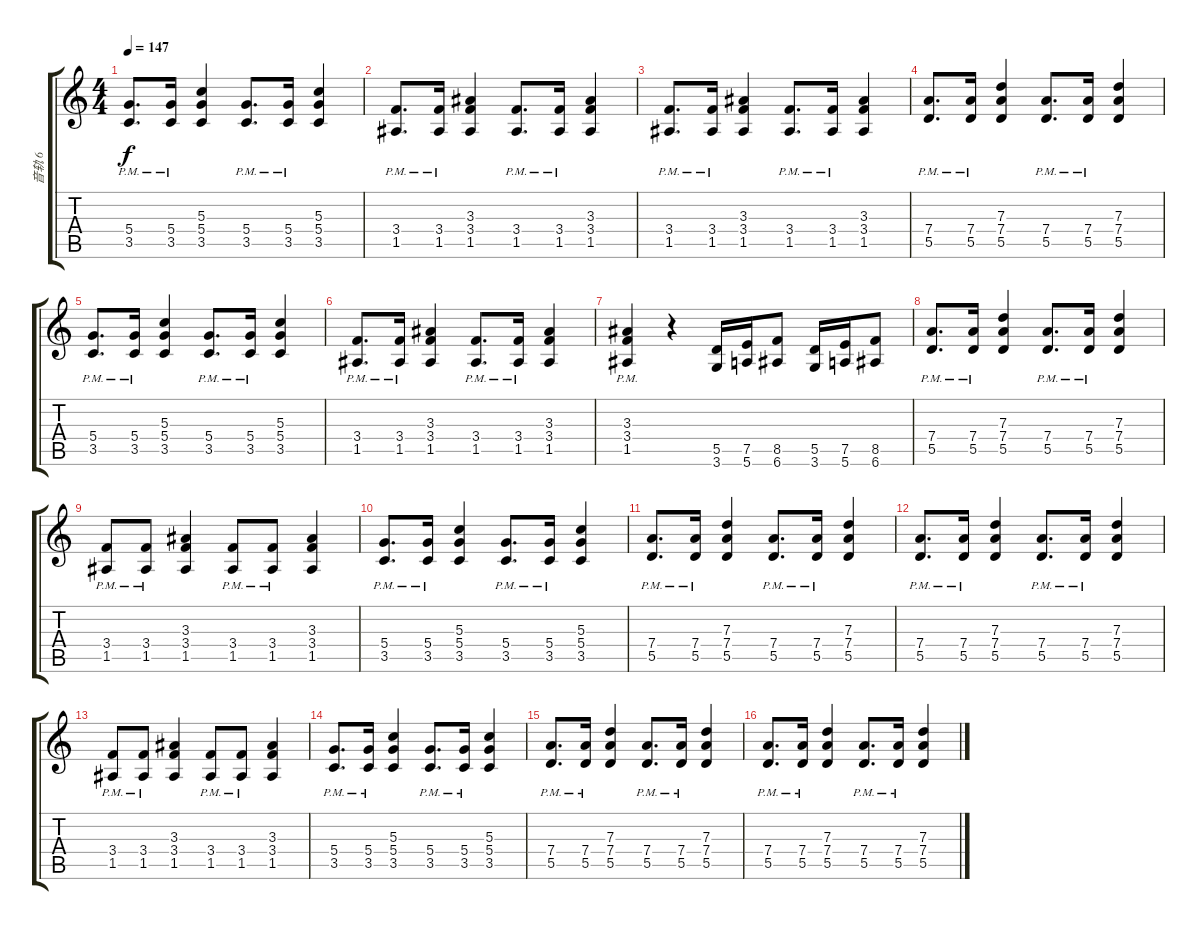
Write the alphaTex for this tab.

\track ("音轨 6" "音轨 6") {instrument distortionguitar}
\staff {score tabs}
\tuning (E4 B3 G3 D3 A2 E2) {hide}
\ts (4 4)
\tempo 147
\clef g2
\ks c
(5.4{pm} 3.5{pm}).8{d dy f} (5.4{pm} 3.5{pm}).16 (5.3 5.4 3.5).4 (5.4{pm} 3.5{pm}).8{d} (5.4{pm} 3.5{pm}).16 (5.3 5.4 3.5).4 |
(3.4{pm} 1.5{pm}).8{d} (3.4{pm} 1.5{pm}).16 (3.3 3.4 1.5).4 (3.4{pm} 1.5{pm}).8{d} (3.4{pm} 1.5{pm}).16 (3.3 3.4 1.5).4 |
(3.4{pm} 1.5{pm}).8{d} (3.4{pm} 1.5{pm}).16 (3.3 3.4 1.5).4 (3.4{pm} 1.5{pm}).8{d} (3.4{pm} 1.5{pm}).16 (3.3 3.4 1.5).4 |
(7.4{pm} 5.5{pm}).8{d volume 13} (7.4{pm} 5.5{pm}).16 (7.3 7.4 5.5).4 (7.4{pm} 5.5{pm}).8{d} (7.4{pm} 5.5{pm}).16 (7.3 7.4 5.5).4 |
(5.4{pm} 3.5{pm}).8{d} (5.4{pm} 3.5{pm}).16 (5.3 5.4 3.5).4 (5.4{pm} 3.5{pm}).8{d} (5.4{pm} 3.5{pm}).16 (5.3 5.4 3.5).4 |
(3.4{pm} 1.5{pm}).8{d} (3.4{pm} 1.5{pm}).16 (3.3 3.4 1.5).4 (3.4{pm} 1.5{pm}).8{d} (3.4{pm} 1.5{pm}).16 (3.3 3.4 1.5).4 |
(3.3{pm} 3.4{pm} 1.5{pm}).4 r.4 (5.5 3.6).16 (7.5 5.6).16 (8.5 6.6).8 (5.5 3.6).16 (7.5 5.6).16 (8.5 6.6).8 |
(7.4{pm} 5.5{pm}).8{d volume 9} (7.4{pm} 5.5{pm}).16 (7.3 7.4 5.5).4 (7.4{pm} 5.5{pm}).8{d} (7.4{pm} 5.5{pm}).16 (7.3 7.4 5.5).4 |
(3.4{pm} 1.5{pm}).8 (3.4{pm} 1.5{pm}).8 (3.3 3.4 1.5).4 (3.4{pm} 1.5{pm}).8 (3.4{pm} 1.5{pm}).8 (3.3 3.4 1.5).4 |
(5.4{pm} 3.5{pm}).8{d} (5.4{pm} 3.5{pm}).16 (5.3 5.4 3.5).4 (5.4{pm} 3.5{pm}).8{d} (5.4{pm} 3.5{pm}).16 (5.3 5.4 3.5).4 |
(7.4{pm} 5.5{pm}).8{d} (7.4{pm} 5.5{pm}).16 (7.3 7.4 5.5).4 (7.4{pm} 5.5{pm}).8{d} (7.4{pm} 5.5{pm}).16 (7.3 7.4 5.5).4 |
(7.4{pm} 5.5{pm}).8{d} (7.4{pm} 5.5{pm}).16 (7.3 7.4 5.5).4 (7.4{pm} 5.5{pm}).8{d} (7.4{pm} 5.5{pm}).16 (7.3 7.4 5.5).4 |
(3.4{pm} 1.5{pm}).8 (3.4{pm} 1.5{pm}).8 (3.3 3.4 1.5).4 (3.4{pm} 1.5{pm}).8 (3.4{pm} 1.5{pm}).8 (3.3 3.4 1.5).4 |
(5.4{pm} 3.5{pm}).8{d} (5.4{pm} 3.5{pm}).16 (5.3 5.4 3.5).4 (5.4{pm} 3.5{pm}).8{d} (5.4{pm} 3.5{pm}).16 (5.3 5.4 3.5).4 |
(7.4{pm} 5.5{pm}).8{d} (7.4{pm} 5.5{pm}).16 (7.3 7.4 5.5).4 (7.4{pm} 5.5{pm}).8{d} (7.4{pm} 5.5{pm}).16 (7.3 7.4 5.5).4 |
(7.4{pm} 5.5{pm}).8{d volume 9} (7.4{pm} 5.5{pm}).16 (7.3 7.4 5.5).4 (7.4{pm} 5.5{pm}).8{d} (7.4{pm} 5.5{pm}).16 (7.3 7.4 5.5).4
